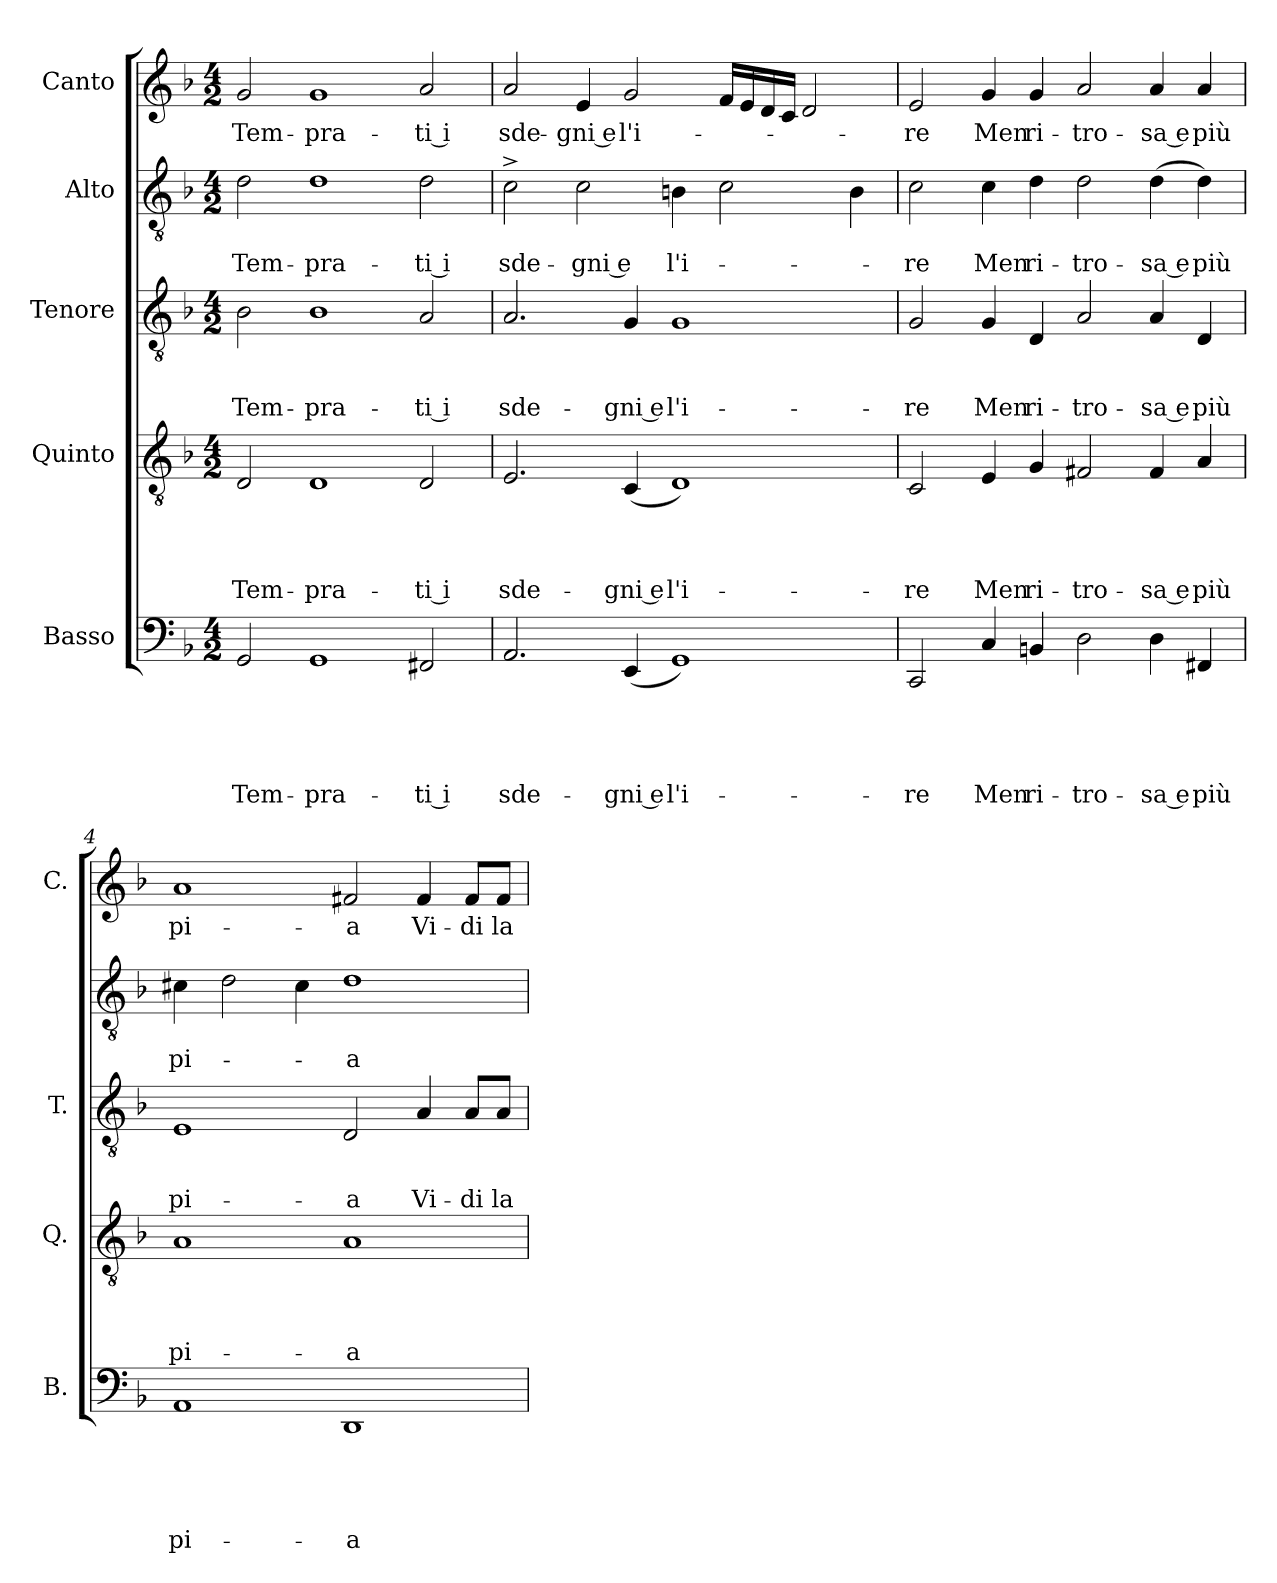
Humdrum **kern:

**kern	**text	**text	**text	**text	**text	**kern	**text	**text	**text	**text	**kern	**text	**text	**text	**kern	**text	**text	**kern	**text
*part5	*part5	*part5	*part5	*part5	*part5	*part4	*part4	*part4	*part4	*part4	*part3	*part3	*part3	*part3	*part2	*part2	*part2	*part1	*part1
*staff5	*staff5	*staff5	*staff5	*staff5	*staff5	*staff4	*staff4	*staff4	*staff4	*staff4	*staff3	*staff3	*staff3	*staff3	*staff2	*staff2	*staff2	*staff1	*staff1
*I"Basso	*	*	*	*	*	*I"Quinto	*	*	*	*	*I"Tenore	*	*	*	*I"Alto	*	*	*I"Canto	*
*I'B.	*	*	*	*	*	*I'Q.	*	*	*	*	*I'T.	*	*	*	*	*	*	*I'C.	*
*clefF4	*	*	*	*	*	*clefGv2	*	*	*	*	*clefGv2	*	*	*	*clefGv2	*	*	*clefG2	*
*k[b-]	*	*	*	*	*	*k[b-]	*	*	*	*	*k[b-]	*	*	*	*k[b-]	*	*	*k[b-]	*
*F:	*	*	*	*	*	*F:	*	*	*	*	*F:	*	*	*	*F:	*	*	*F:	*
*M4/2	*	*	*	*	*	*M4/2	*	*	*	*	*M4/2	*	*	*	*M4/2	*	*	*M4/2	*
=1	=1	=1	=1	=1	=1	=1	=1	=1	=1	=1	=1	=1	=1	=1	=1	=1	=1	=1	=1
!	!	!	!	!	!LO:LY:b	!	!	!	!	!LO:LY:b	!	!	!	!LO:LY:b	!	!	!LO:LY:b	!	!LO:LY:b
2GG/	.	.	.	.	Tem-	2D/	.	.	.	Tem-	2B-\	.	.	Tem-	2d\	.	Tem-	2g/	Tem-
!	!	!	!	!	!LO:LY:b	!	!	!	!	!LO:LY:b	!	!	!	!LO:LY:b	!	!	!LO:LY:b	!	!LO:LY:b
1GG	.	.	.	.	-pra-	1D	.	.	.	-pra-	1B-	.	.	-pra-	1d	.	-pra-	1g	-pra-
!	!	!	!	!	!LO:LY:b:rj	!	!	!	!	!LO:LY:b:rj	!	!	!	!LO:LY:b:rj	!	!	!LO:LY:b:rj	!	!LO:LY:b:rj
2FF#X/	.	.	.	.	-ti i	2D/	.	.	.	-ti i	2A/	.	.	-ti i	2d\	.	-ti i	2a/	-ti i
=2	=2	=2	=2	=2	=2	=2	=2	=2	=2	=2	=2	=2	=2	=2	=2	=2	=2	=2	=2
!	!	!	!	!	!LO:LY:b	!	!	!	!	!LO:LY:b	!	!	!	!LO:LY:b	!	!	!LO:LY:b	!	!LO:LY:b
2.AA/	.	.	.	.	sde-	2.E/	.	.	.	sde-	2.A/	.	.	sde-	2c^>\	.	sde-	2a/	sde-
!	!	!	!	!	!	!	!	!	!	!	!	!	!	!	!	!	!LO:LY:b:rj	!	!LO:LY:b:rj
.	.	.	.	.	.	.	.	.	.	.	.	.	.	.	2c\	.	-gni e	4e/	-gni e
!	!	!	!	!	!LO:LY:b:rj	!	!	!	!	!LO:LY:b:rj	!	!	!	!LO:LY:b:rj	!	!	!	!	!LO:LY:b
(<4EE/	.	.	.	.	-gni e	(<4C/	.	.	.	-gni e	4G/	.	.	-gni e	.	.	.	2g/	l'i-
!	!	!	!	!	!LO:LY:b	!	!	!	!	!LO:LY:b	!	!	!	!LO:LY:b	!	!	!LO:LY:b	!	!
1GG)	.	.	.	.	l'i-	1D)	.	.	.	l'i-	1G	.	.	l'i-	4Bn\	.	l'i-	.	.
.	.	.	.	.	.	.	.	.	.	.	.	.	.	.	2c\	.	.	16f/LL	.
.	.	.	.	.	.	.	.	.	.	.	.	.	.	.	.	.	.	16e/	.
.	.	.	.	.	.	.	.	.	.	.	.	.	.	.	.	.	.	16d/	.
.	.	.	.	.	.	.	.	.	.	.	.	.	.	.	.	.	.	16c/JJ	.
.	.	.	.	.	.	.	.	.	.	.	.	.	.	.	.	.	.	2d/	.
.	.	.	.	.	.	.	.	.	.	.	.	.	.	.	4B\	.	.	.	.
=3	=3	=3	=3	=3	=3	=3	=3	=3	=3	=3	=3	=3	=3	=3	=3	=3	=3	=3	=3
!	!	!	!	!	!LO:LY:b	!	!	!	!	!LO:LY:b	!	!	!	!LO:LY:b	!	!	!LO:LY:b	!	!LO:LY:b
2CC/	.	.	.	.	-re	2C/	.	.	.	-re	2G/	.	.	-re	2c\	.	-re	2e/	-re
!	!	!	!	!	!LO:LY:b	!	!	!	!	!LO:LY:b	!	!	!	!LO:LY:b	!	!	!LO:LY:b	!	!LO:LY:b
4C/	.	.	.	.	Men	4E/	.	.	.	Men	4G/	.	.	Men	4c\	.	Men	4g/	Men
!	!	!	!	!	!LO:LY:b	!	!	!	!	!LO:LY:b	!	!	!	!LO:LY:b	!	!	!LO:LY:b	!	!LO:LY:b
4BBn/	.	.	.	.	ri-	4G/	.	.	.	ri-	4D/	.	.	ri-	4d\	.	ri-	4g/	ri-
!	!	!	!	!	!LO:LY:b	!	!	!	!	!LO:LY:b	!	!	!	!LO:LY:b	!	!	!LO:LY:b	!	!LO:LY:b
2D\	.	.	.	.	-tro-	2F#X/	.	.	.	-tro-	2A/	.	.	-tro-	2d\	.	-tro-	2a/	-tro-
!	!	!	!	!	!LO:LY:b:rj	!	!	!	!	!LO:LY:b:rj	!	!	!	!LO:LY:b:rj	!	!	!LO:LY:b:rj	!	!LO:LY:b:rj
4D\	.	.	.	.	-sa e	4F#/	.	.	.	-sa e	4A/	.	.	-sa e	(>4d\	.	-sa e	4a/	-sa e
!	!	!	!	!	!LO:LY:b	!	!	!	!	!LO:LY:b	!	!	!	!LO:LY:b	!	!	!LO:LY:b	!	!LO:LY:b
4FF#X/	.	.	.	.	più	4A/	.	.	.	più	4D/	.	.	più	4d\)	.	più	4a/	più
!!LO:LB:g=z
=4	=4	=4	=4	=4	=4	=4	=4	=4	=4	=4	=4	=4	=4	=4	=4	=4	=4	=4	=4
!	!	!	!	!	!LO:LY:b	!	!	!	!	!LO:LY:b	!	!	!	!LO:LY:b	!	!	!LO:LY:b	!	!LO:LY:b
1AA	.	.	.	.	pi-	1A	.	.	.	pi-	1E	.	.	pi-	4c#X\	.	pi-	1a	pi-
.	.	.	.	.	.	.	.	.	.	.	.	.	.	.	2d\	.	.	.	.
.	.	.	.	.	.	.	.	.	.	.	.	.	.	.	4c#\	.	.	.	.
!	!	!	!	!	!LO:LY:b:rj	!	!	!	!	!LO:LY:b:rj	!	!	!	!LO:LY:b	!	!	!LO:LY:b:rj	!	!LO:LY:b
1DD	.	.	.	.	-a	1A	.	.	.	-a	2D/	.	.	-a	1d	.	-a	2f#X/	-a
!	!	!	!	!	!	!	!	!	!	!	!	!	!	!LO:LY:b	!	!	!	!	!LO:LY:b
.	.	.	.	.	.	.	.	.	.	.	4A/	.	.	Vi-	.	.	.	4f#/	Vi-
!	!	!	!	!	!	!	!	!	!	!	!	!	!	!LO:LY:b	!	!	!	!	!LO:LY:b
.	.	.	.	.	.	.	.	.	.	.	8A/L	.	.	-di	.	.	.	8f#/L	-di
!	!	!	!	!	!	!	!	!	!	!	!	!	!	!LO:LY:b	!	!	!	!	!LO:LY:b
.	.	.	.	.	.	.	.	.	.	.	8A/J	.	.	la	.	.	.	8f#/J	la
=	=	=	=	=	=	=	=	=	=	=	=	=	=	=	=	=	=	=	=
*-	*-	*-	*-	*-	*-	*-	*-	*-	*-	*-	*-	*-	*-	*-	*-	*-	*-	*-	*-
